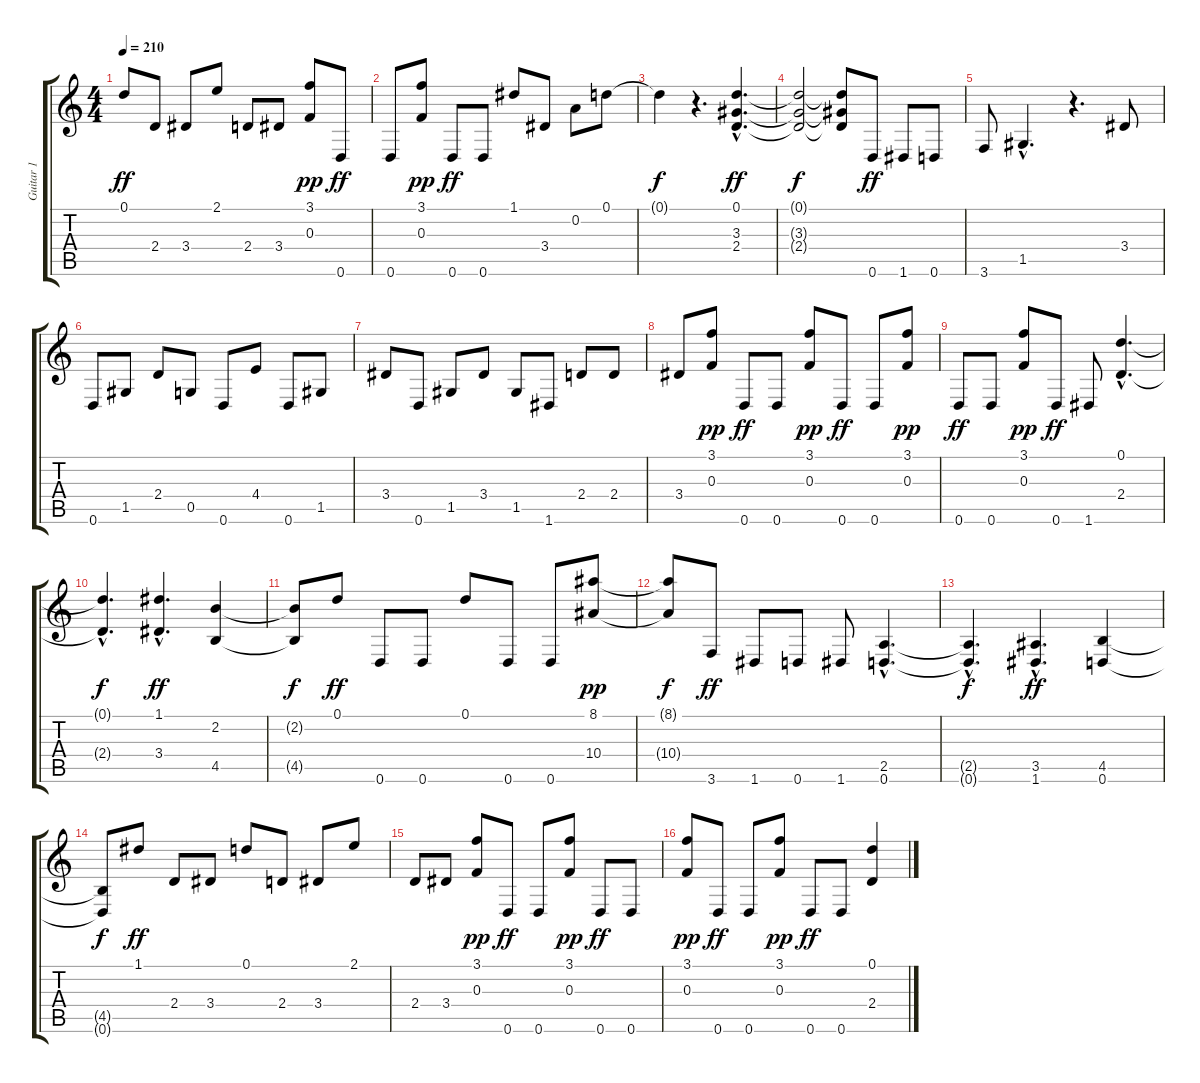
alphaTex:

\track ("Guitar 1" "Guitar 1") {instrument distortionguitar}
\staff {score tabs}
\tuning (D4 A3 F3 C3 G2 D2) {hide}
\ts (4 4)
\tempo 210
\clef g2
\ks c
0.1.8{dy ff} 2.4.8 3.4.8 2.1.8 2.4.8 3.4.8 (3.1 0.3).8{dy pp} 0.6.8{dy ff} |
0.6.8 (3.1 0.3).8{dy pp} 0.6.8{dy ff} 0.6.8 1.1.8 3.4.8 0.2.8 0.1.8 |
0.1{t}.4{dy f} r.4{d} (0.1{hac} 3.3{hac} 2.4{hac}).4{d dy ff} |
(0.1{t} 3.3{t} 2.4{t}).2{dy f} (0.1{t} 3.3{t} 2.4{t}).8 0.6.8{dy ff} 1.6.8 0.6.8 |
3.6.8 1.5{hac}.4{d} r.4{d} 3.4.8 |
0.6.8 1.5.8 2.4.8 0.5.8 0.6.8 4.4.8 0.6.8 1.5.8 |
3.4.8 0.6.8 1.5.8 3.4.8 1.5.8 1.6.8 2.4.8 2.4.8 |
3.4.8 (3.1 0.3).8{dy pp} 0.6.8{dy ff} 0.6.8 (3.1 0.3).8{dy pp} 0.6.8{dy ff} 0.6.8 (3.1 0.3).8{dy pp} |
0.6.8{dy ff} 0.6.8 (3.1 0.3).8{dy pp} 0.6.8{dy ff} 1.6.8 (0.1{hac} 2.4{hac}).4{d} |
(0.1{hac t} 2.4{hac t}).4{d dy f} (1.1{hac} 3.4{hac}).4{d dy ff} (2.2 4.5).4 |
(2.2{t} 4.5{t}).8{dy f} 0.1.8{dy ff} 0.6.8 0.6.8 0.1.8 0.6.8 0.6.8 (8.1 10.4).8{dy pp} |
(8.1{t} 10.4{t}).8{dy f} 3.6.8{dy ff} 1.6.8 0.6.8 1.6.8 (2.5{hac} 0.6{hac}).4{d} |
(2.5{hac t} 0.6{hac t}).4{d dy f} (3.5{hac} 1.6{hac}).4{d dy ff} (4.5 0.6).4 |
(4.5{t} 0.6{t}).8{dy f} 1.1.8{dy ff} 2.4.8 3.4.8 0.1.8 2.4.8 3.4.8 2.1.8 |
2.4.8 3.4.8 (3.1 0.3).8{dy pp} 0.6.8{dy ff} 0.6.8 (3.1 0.3).8{dy pp} 0.6.8{dy ff} 0.6.8 |
(3.1 0.3).8{dy pp} 0.6.8{dy ff} 0.6.8 (3.1 0.3).8{dy pp} 0.6.8{dy ff} 0.6.8 (0.1 2.4).4
